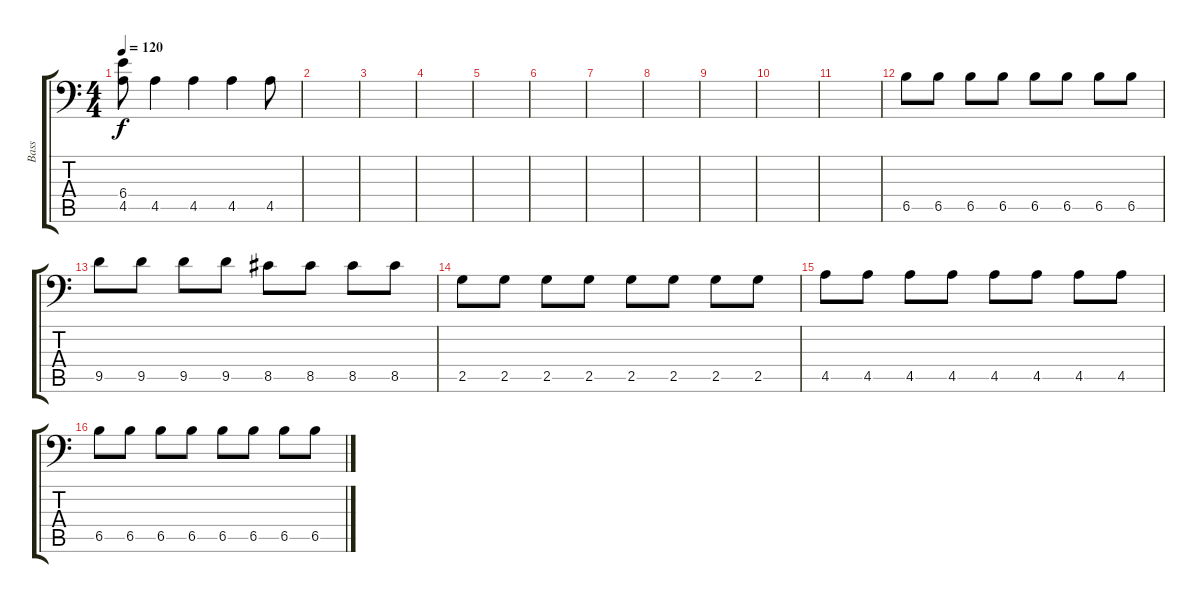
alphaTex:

\track ("Bass" "Bass") {instrument electricbasspick}
\staff {score tabs}
\tuning (C4 G3 Eb3 Bb2 F2 Bb1) {hide}
\ts (4 4)
\tempo 120
\clef f4
\ks c
(6.4 4.5{t}).8{dy f} 4.5.4 4.5.4 4.5.4 4.5.8 |
|
|
|
|
|
|
|
|
|
|
6.5.8 6.5.8 6.5.8 6.5.8 6.5.8 6.5.8 6.5.8 6.5.8 |
9.5.8 9.5.8 9.5.8 9.5.8 8.5.8 8.5.8 8.5.8 8.5.8 |
2.5.8 2.5.8 2.5.8 2.5.8 2.5.8 2.5.8 2.5.8 2.5.8 |
4.5.8 4.5.8 4.5.8 4.5.8 4.5.8 4.5.8 4.5.8 4.5.8 |
6.5.8 6.5.8 6.5.8 6.5.8 6.5.8 6.5.8 6.5.8 6.5.8
